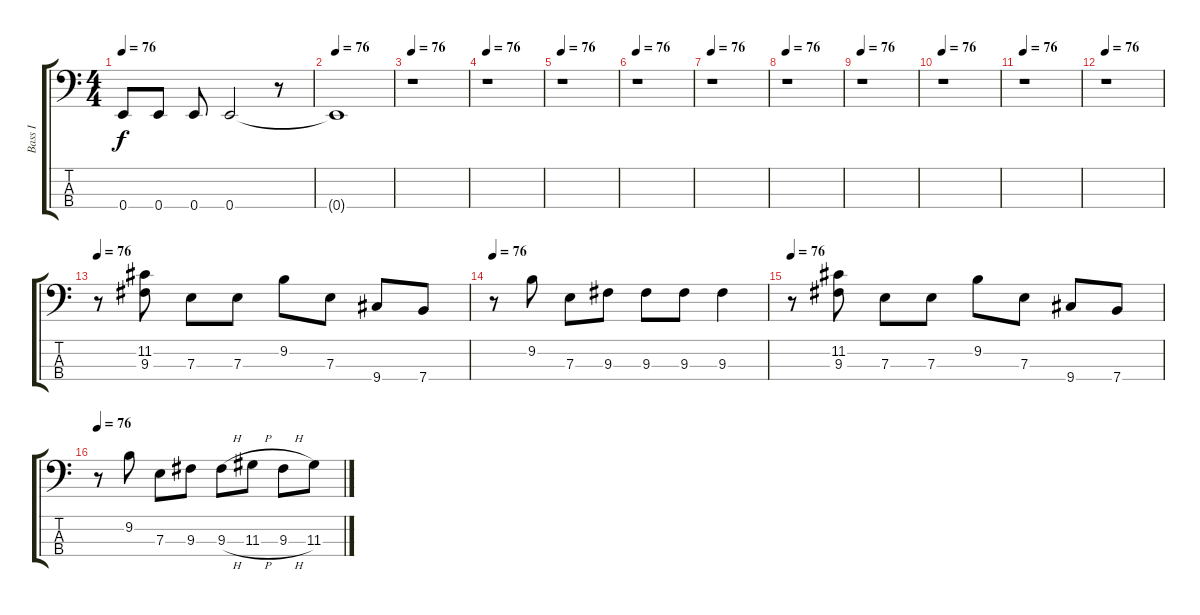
\track ("Bass I" "Bass I") {instrument electricbassfinger}
\staff {score tabs}
\tuning (G2 D2 A1 E1) {hide}
\ts (4 4)
\tempo 76
\clef f4
\ks c
0.4.8{dy f} 0.4.8 0.4.8 0.4.2 r.8 |
\tempo 76
0.4{t}.1 |
\tempo 76
r.1 |
\tempo 76
r.1 |
\tempo 76
r.1 |
\tempo 76
r.1 |
\tempo 76
r.1 |
\tempo 76
r.1 |
\tempo 76
r.1 |
\tempo 76
r.1 |
\tempo 76
r.1 |
\tempo 76
r.1 |
\tempo 76
r.8 (11.2 9.3).8 7.3.8 7.3.8 9.2.8 7.3.8 9.4.8 7.4.8 |
\tempo 76
r.8 9.2.8 7.3.8 9.3.8 9.3.8 9.3.8 9.3.4 |
\tempo 76
r.8 (11.2 9.3).8 7.3.8 7.3.8 9.2.8 7.3.8 9.4.8 7.4.8 |
\tempo 76
r.8 9.2.8 7.3.8 9.3.8 9.3{h}.8 11.3{h}.8 9.3{h}.8 11.3.8
